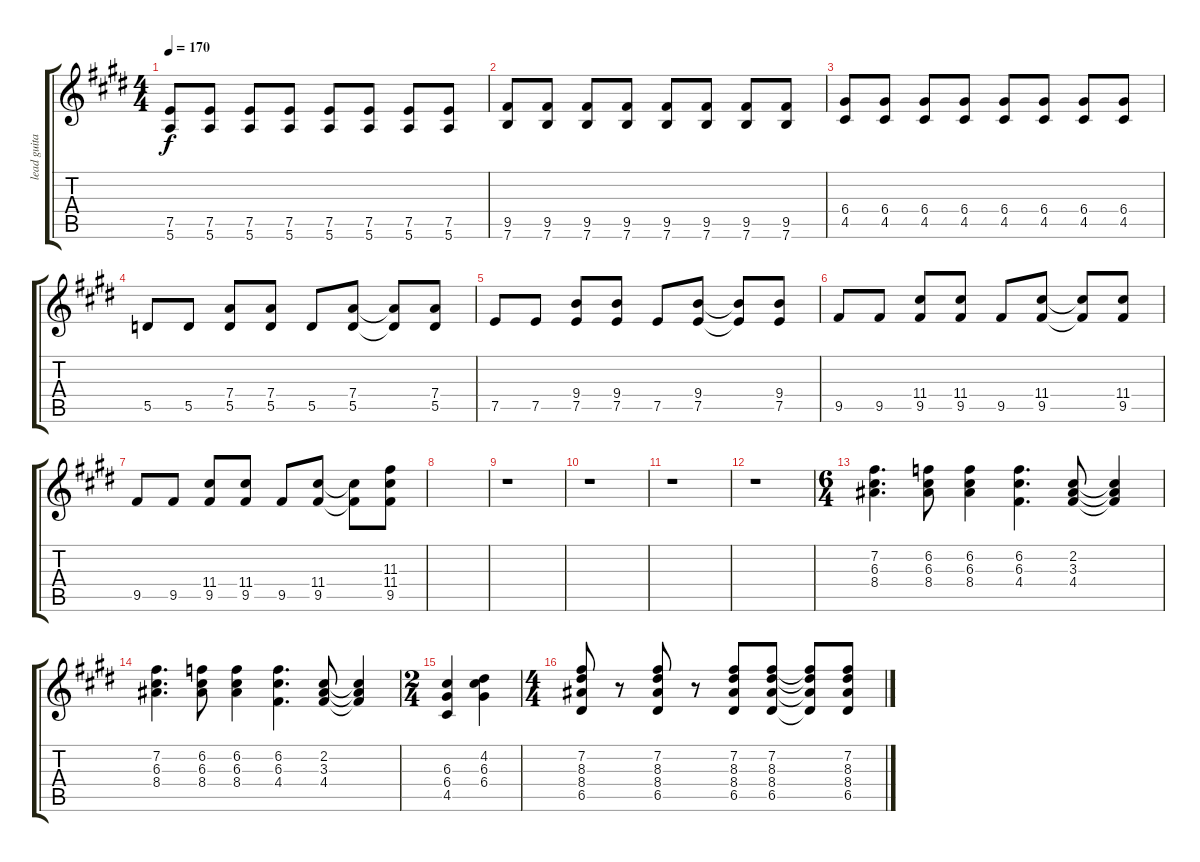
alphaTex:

\track ("lead guitar" "lead guita") {instrument distortionguitar}
\staff {score tabs}
\tuning (E4 B3 G3 D3 A2 E2) {hide}
\ts (4 4)
\tempo 170
\clef g2
\ks e
(7.5 5.6).8{dy f} (7.5 5.6).8 (7.5 5.6).8 (7.5 5.6).8 (7.5 5.6).8 (7.5 5.6).8 (7.5 5.6).8 (7.5 5.6).8 |
(9.5 7.6).8 (9.5 7.6).8 (9.5 7.6).8 (9.5 7.6).8 (9.5 7.6).8 (9.5 7.6).8 (9.5 7.6).8 (9.5 7.6).8 |
(6.4 4.5).8 (6.4 4.5).8 (6.4 4.5).8 (6.4 4.5).8 (6.4 4.5).8 (6.4 4.5).8 (6.4 4.5).8 (6.4 4.5).8 |
5.5.8 5.5.8 (7.4 5.5).8 (7.4 5.5).8 5.5.8 (7.4 5.5).8 (7.4{t} 5.5{t}).8 (7.4 5.5).8 |
7.5.8 7.5.8 (9.4 7.5).8 (9.4 7.5).8 7.5.8 (9.4 7.5).8 (9.4{t} 7.5{t}).8 (9.4 7.5).8 |
9.5.8 9.5.8 (11.4 9.5).8 (11.4 9.5).8 9.5.8 (11.4 9.5).8 (11.4{t} 9.5{t}).8 (11.4 9.5).8 |
9.5.8 9.5.8 (11.4 9.5).8 (11.4 9.5).8 9.5.8 (11.4 9.5).8 (11.4{t} 9.5{t}).8 (11.3 11.4 9.5).8 |
|
r.1 |
r.1 |
r.1 |
r.1 |
\ts (6 4)
(7.2 6.3 8.4).4{d} (6.2 6.3 8.4).8 (6.2 6.3 8.4).4 (6.2 6.3 4.4).4{d} (2.2 3.3 4.4).8 (2.2{t} 3.3{t} 4.4{t}).4 |
(7.2 6.3 8.4).4{d} (6.2 6.3 8.4).8 (6.2 6.3 8.4).4 (6.2 6.3 4.4).4{d} (2.2 3.3 4.4).8 (2.2{t} 3.3{t} 4.4{t}).4 |
\ts (2 4)
(6.3 6.4 4.5).4 (4.2 6.3 6.4).4 |
\ts (4 4)
(7.2 8.3 8.4 6.5).8 r.8 (7.2 8.3 8.4 6.5).8 r.8 (7.2 8.3 8.4 6.5).8 (7.2 8.3 8.4 6.5).8 (7.2{t} 8.3{t} 8.4{t} 6.5{t}).8 (7.2 8.3 8.4 6.5).8
